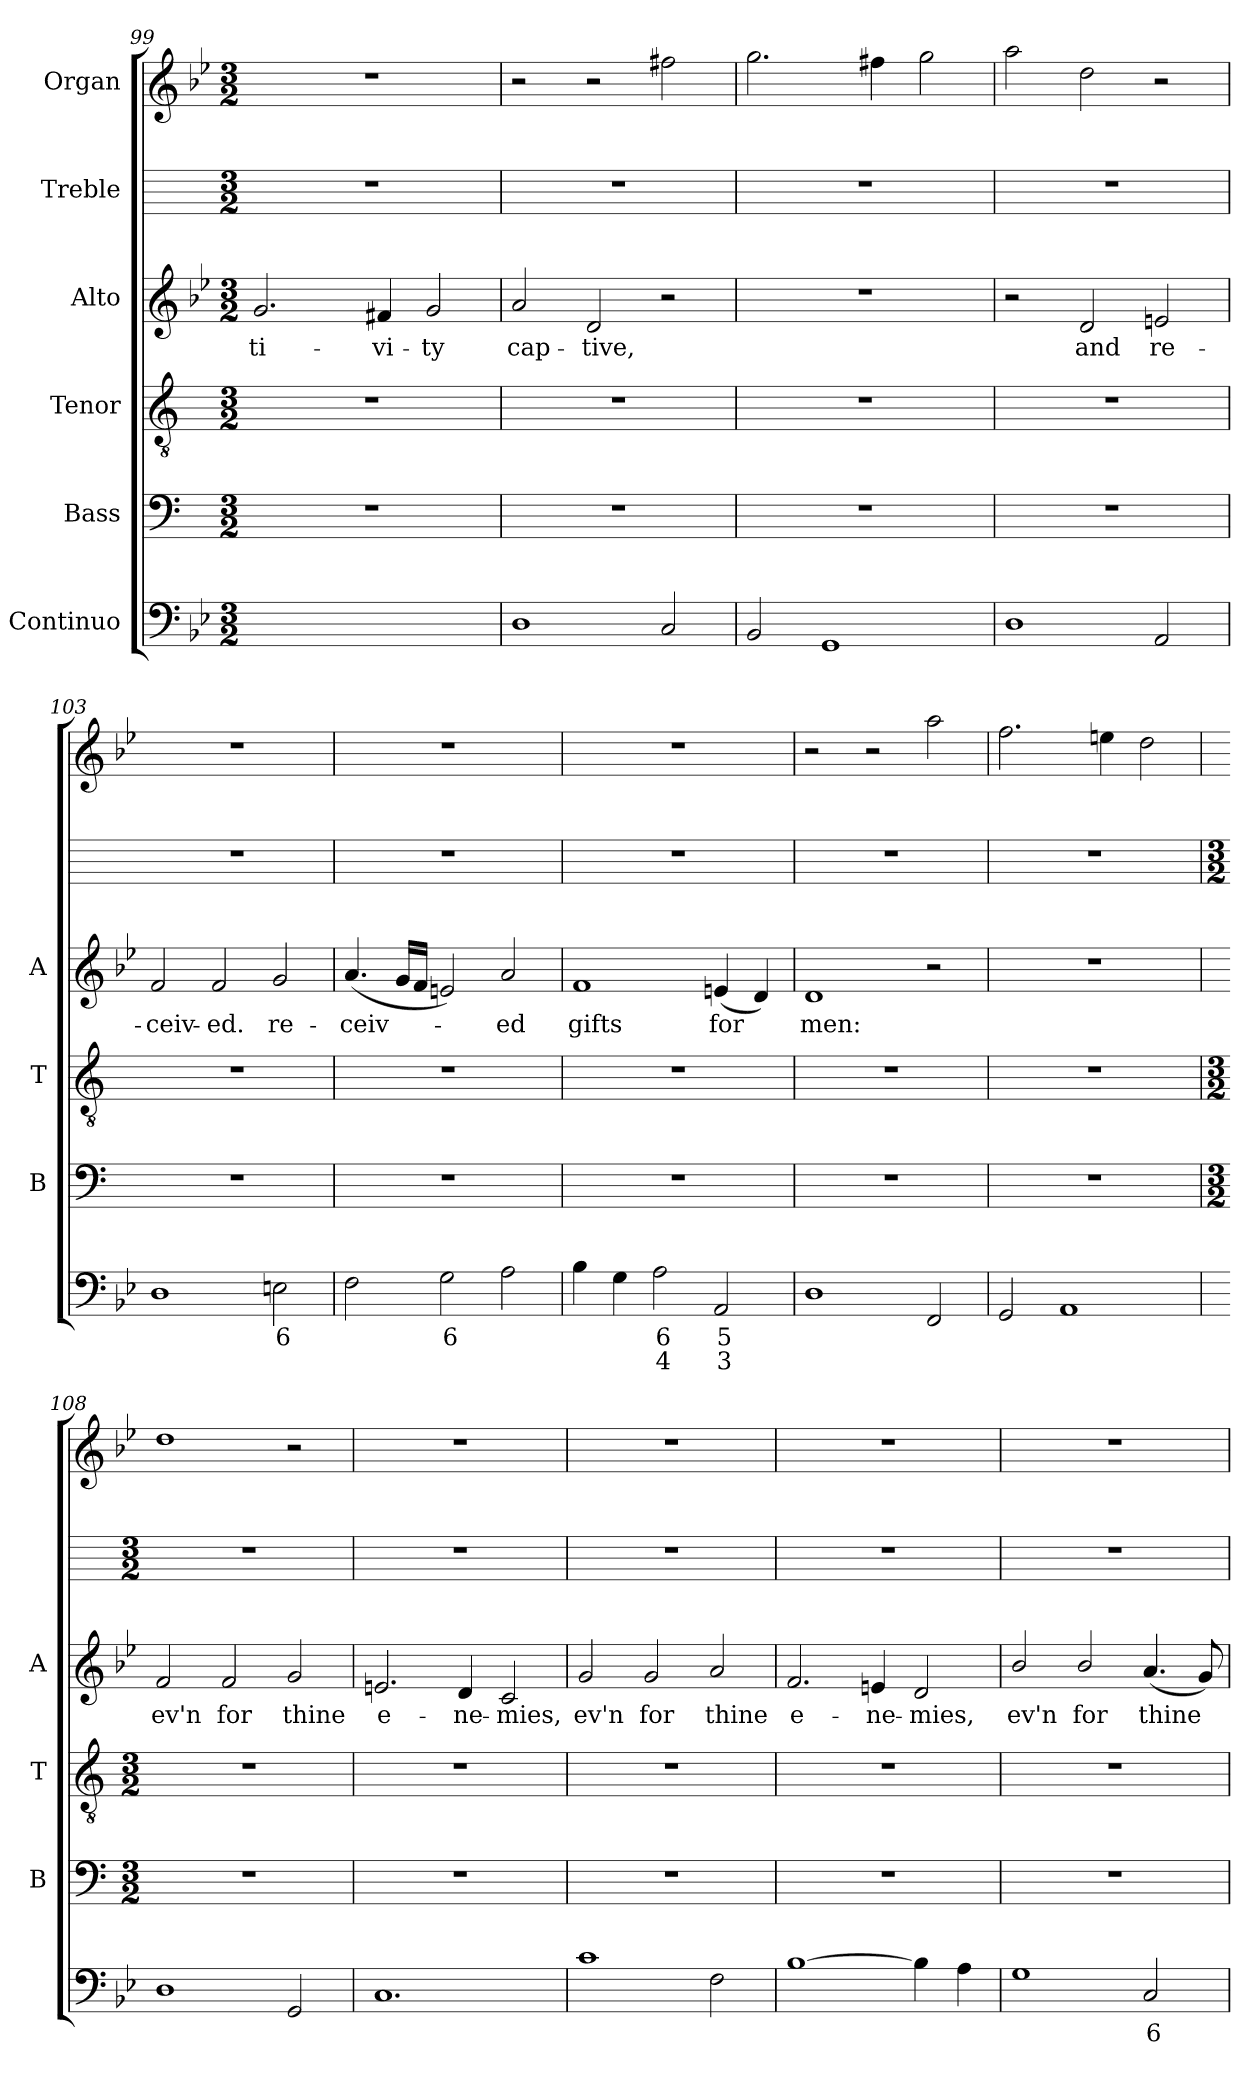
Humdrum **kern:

**kern	**text	**text	**kern	**kern	**kern	**text	**kern	**kern
*part6	*part6	*part6	*part5	*part4	*part3	*part3	*part2	*part1
*staff6	*staff6	*staff6	*staff5	*staff4	*staff3	*staff3	*staff2	*staff1
*I"Continuo	*	*	*I"Bass	*I"Tenor	*I"Alto	*	*I"Treble	*I"Organ
*	*	*	*I'B	*I'T	*I'A	*	*	*
!!LO:LB:g=z
*clefF4	*	*	*clefF4	*clefGv2	*clefG2	*	*	*clefG2
*k[b-e-]	*	*	*k[]	*k[]	*k[b-e-]	*	*	*k[b-e-]
*B-:	*	*	*C:	*C:	*B-:	*	*	*B-:
*M3/2	*	*	*M3/2	*M3/2	*M3/2	*	*M3/2	*M3/2
=99	=99	=99	=99	=99	=99	=99	=99	=99
!	!LO:LY:b	!	!	!	!	!LO:LY:b	!	!LO:N:vis=1
[2E-yy	7	.	1.r	1.r	2.g	-ti-	1.r	1.r
!	!LO:LY:b	!	!	!	!	!	!	!
1E-yy]	6	.	.	.	.	.	.	.
!	!	!	!	!	!	!LO:LY:b	!	!
.	.	.	.	.	4f#X	-vi-	.	.
!	!	!	!	!	!	!LO:LY:b	!	!
.	.	.	.	.	2g	-ty	.	.
=100	=100	=100	=100	=100	=100	=100	=100	=100
!	!	!	!	!	!	!LO:LY:b	!	!
1D	.	.	1.r	1.r	2a	cap-	1.r	2r
!	!	!	!	!	!	!LO:LY:b	!	!
.	.	.	.	.	2d	-tive,	.	2r
2C	.	.	.	.	2r	.	.	2ff#X
=101	=101	=101	=101	=101	=101	=101	=101	=101
!	!	!	!	!	!LO:N:vis=1	!	!	!
2BB-	.	.	1.r	1.r	1.r	.	1.r	2.gg
1GG	.	.	.	.	.	.	.	.
.	.	.	.	.	.	.	.	4ff#X
.	.	.	.	.	.	.	.	2gg
=102	=102	=102	=102	=102	=102	=102	=102	=102
1D	.	.	1.r	1.r	2r	.	1.r	2aa
!	!	!	!	!	!	!LO:LY:b	!	!
.	.	.	.	.	2d	and	.	2dd
!	!	!	!	!	!	!LO:LY:b	!	!
2AA	.	.	.	.	2en	re-	.	2r
=103	=103	=103	=103	=103	=103	=103	=103	=103
!	!	!	!	!	!	!LO:LY:b	!	!LO:N:vis=1
1D	.	.	1.r	1.r	2f	-ceiv-	1.r	1.r
!	!	!	!	!	!	!LO:LY:b	!	!
.	.	.	.	.	2f	-ed.	.	.
!	!LO:LY:b	!	!	!	!	!LO:LY:b	!	!
2En	6	.	.	.	2g	re-	.	.
=104	=104	=104	=104	=104	=104	=104	=104	=104
!	!	!	!	!	!	!LO:LY:b	!	!LO:N:vis=1
2F	.	.	1.r	1.r	(<4.a	-ceiv-	1.r	1.r
.	.	.	.	.	16gLL	.	.	.
.	.	.	.	.	16fJJ	.	.	.
!	!LO:LY:b	!	!	!	!	!	!	!
2G	6	.	.	.	2en)	.	.	.
!	!	!	!	!	!	!LO:LY:b	!	!
2A	.	.	.	.	2a	ed	.	.
=105	=105	=105	=105	=105	=105	=105	=105	=105
!	!	!	!	!	!	!LO:LY:b	!	!LO:N:vis=1
4B-	.	.	1.r	1.r	1f	gifts	1.r	1.r
4G	.	.	.	.	.	.	.	.
!	!LO:LY:b	!LO:LY:b	!	!	!	!	!	!
2A	6	4	.	.	.	.	.	.
!	!LO:LY:b	!LO:LY:b	!	!	!	!LO:LY:b	!	!
2AA	5	3	.	.	(<4en	for	.	.
.	.	.	.	.	4d)	.	.	.
=106	=106	=106	=106	=106	=106	=106	=106	=106
!	!	!	!	!	!	!LO:LY:b	!	!
1D	.	.	1.r	1.r	1d	men:	1.r	2r
.	.	.	.	.	.	.	.	2r
2FF	.	.	.	.	2r	.	.	2aa
=107	=107	=107	=107	=107	=107	=107	=107	=107
!	!	!	!	!	!LO:N:vis=1	!	!	!
2GG	.	.	1.r	1.r	1.r	.	1.r	2.ff
1AA	.	.	.	.	.	.	.	.
.	.	.	.	.	.	.	.	4een
.	.	.	.	.	.	.	.	2dd
!!LO:LB:g=z
=108	=108	=108	=108	=108	=108	=108	=108	=108
*	*	*	*M3/2	*M3/2	*	*	*M3/2	*
!	!	!	!	!	!	!LO:LY:b	!	!
1D	.	.	1.r	1.r	2f	ev'n	1.r	1dd
!	!	!	!	!	!	!LO:LY:b	!	!
.	.	.	.	.	2f	for	.	.
!	!	!	!	!	!	!LO:LY:b	!	!
2GG	.	.	.	.	2g	thine	.	2r
=109	=109	=109	=109	=109	=109	=109	=109	=109
!	!	!	!	!	!	!LO:LY:b	!	!LO:N:vis=1
1.C	.	.	1.r	1.r	2.en	e-	1.r	1.r
!	!	!	!	!	!	!LO:LY:b	!	!
.	.	.	.	.	4d	-ne-	.	.
!	!	!	!	!	!	!LO:LY:b	!	!
.	.	.	.	.	2c	-mies,	.	.
=110	=110	=110	=110	=110	=110	=110	=110	=110
!	!	!	!	!	!	!LO:LY:b	!	!LO:N:vis=1
1c	.	.	1.r	1.r	2g	ev'n	1.r	1.r
!	!	!	!	!	!	!LO:LY:b	!	!
.	.	.	.	.	2g	for	.	.
!	!	!	!	!	!	!LO:LY:b	!	!
2F	.	.	.	.	2a	thine	.	.
=111	=111	=111	=111	=111	=111	=111	=111	=111
!	!	!	!	!	!	!LO:LY:b	!	!LO:N:vis=1
[1B-	.	.	1.r	1.r	2.f	e-	1.r	1.r
!	!	!	!	!	!	!LO:LY:b	!	!
.	.	.	.	.	4en	-ne-	.	.
!	!	!	!	!	!	!LO:LY:b	!	!
4B-]	.	.	.	.	2d	-mies,	.	.
4A	.	.	.	.	.	.	.	.
=112	=112	=112	=112	=112	=112	=112	=112	=112
!	!	!	!	!	!	!LO:LY:b	!	!LO:N:vis=1
1G	.	.	1.r	1.r	2b-/	ev'n	1.r	1.r
!	!	!	!	!	!	!LO:LY:b	!	!
.	.	.	.	.	2b-/	for	.	.
!	!LO:LY:b	!	!	!	!	!LO:LY:b	!	!
2C	6	.	.	.	(<4.a	thine	.	.
.	.	.	.	.	8g)	.	.	.
=	=	=	=	=	=	=	=	=
*-	*-	*-	*-	*-	*-	*-	*-	*-
